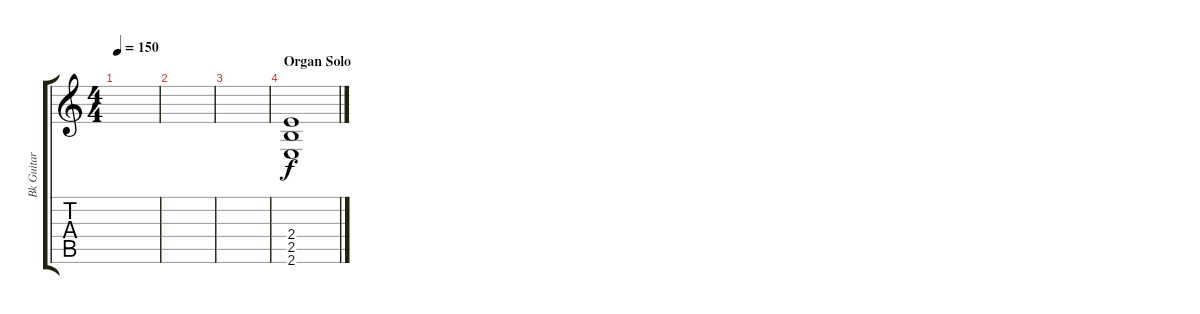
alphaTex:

\track ("Bk Guitar " "Bk Guitar ") {instrument overdrivenguitar}
\staff {score tabs}
\tuning (E4 B3 G3 D3 A2 D2) {hide}
\ts (4 4)
\tempo 150
\clef g2
\ks c
|
|
|
\section ("" "Organ Solo")
(2.4 2.5 2.6).1
